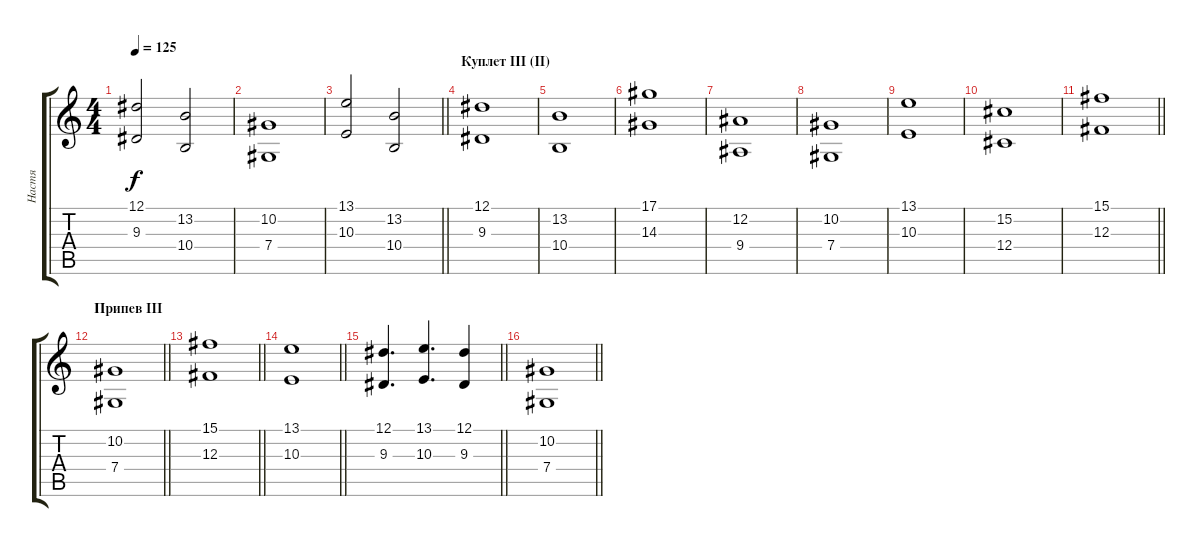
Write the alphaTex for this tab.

\track ("Настя" "Настя") {instrument synthstrings2}
\staff {score tabs}
\tuning (Eb4 Bb3 Gb3 Db3 Ab2 Eb2) {hide}
\ts (4 4)
\tempo 125
\clef g2
\ks c
(12.1{t} 9.3{t}).2{dy f} (13.2 10.4).2 |
(10.2 7.4).1 |
\barLineRight lightlight
(13.1 10.3).2 (13.2 10.4).2 |
\section ("" "Куплет III (II)")
(12.1 9.3).1 |
(13.2 10.4).1 |
(17.1 14.3).1 |
(12.2 9.4).1 |
(10.2 7.4).1 |
(13.1 10.3).1 |
(15.2 12.4).1 |
\barLineRight lightlight
(15.1 12.3).1 |
\section ("" "Припев III")
\barLineRight lightlight
(10.2 7.4).1 |
\barLineRight lightlight
(15.1 12.3).1 |
\barLineRight lightlight
(13.1 10.3).1 |
\barLineRight lightlight
(12.1 9.3).4{d} (13.1 10.3).4{d} (12.1 9.3).4 |
\barLineRight lightlight
(10.2 7.4).1
